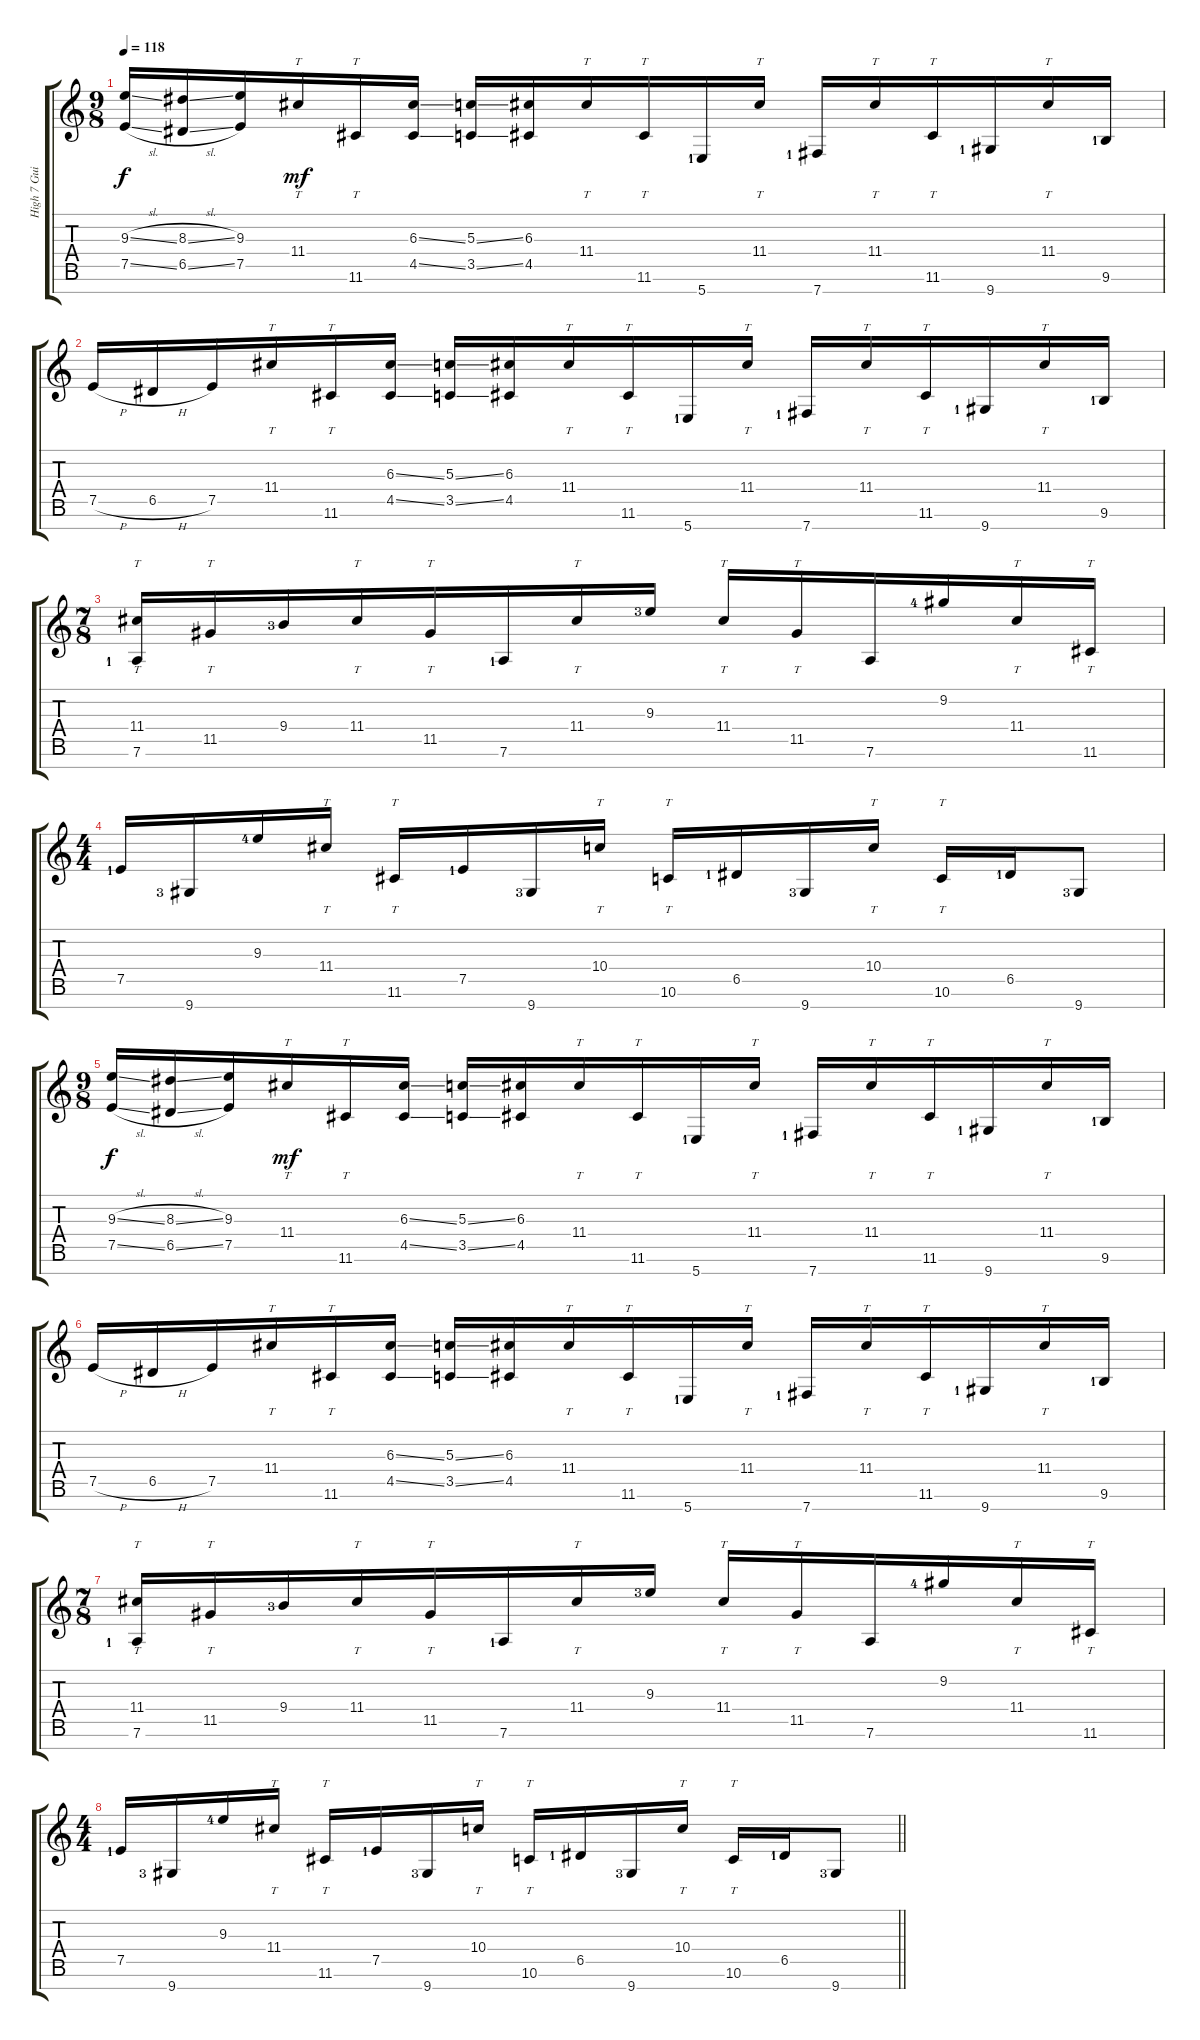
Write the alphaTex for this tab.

\track ("High 7 Guitar #2" "High 7 Gui") {instrument electricguitarjazz}
\staff {score tabs}
\tuning (E4 B3 G3 D3 A2 D2 B1) {hide}
\ts (9 8)
\section ("" "")
\tempo 118
\clef g2
\ks c
(9.3{sl} 7.5{sl}).16{dy f} (8.3{sl} 6.5{sl}).16 (9.3 7.5).16 11.4.16{tt dy mf} 11.6.16{tt} (6.3{ss} 4.5{ss}).16 (5.3{ss} 3.5{ss}).16 (6.3 4.5).16 11.4.16{tt} 11.6.16{tt} 5.7{lf 2}.16 11.4.16{tt} 7.7{lf 2}.16 11.4.16{tt} 11.6.16{tt} 9.7{lf 2}.16 11.4.16{tt} 9.6{lf 2}.16 |
7.5{h}.16 6.5{h}.16 7.5.16 11.4.16{tt} 11.6.16{tt} (6.3{ss} 4.5{ss}).16 (5.3{ss} 3.5{ss}).16 (6.3 4.5).16 11.4.16{tt} 11.6.16{tt} 5.7{lf 2}.16 11.4.16{tt} 7.7{lf 2}.16 11.4.16{tt} 11.6.16{tt} 9.7{lf 2}.16 11.4.16{tt} 9.6{lf 2}.16 |
\ts (7 8)
(11.4 7.6{lf 2}).16{tt} 11.5.16{tt} 9.4{lf 4}.16 11.4.16{tt} 11.5.16{tt} 7.6{lf 2}.16 11.4.16{tt} 9.3{lf 4}.16 11.4.16{tt} 11.5.16{tt} 7.6.16 9.2{lf 5}.16 11.4.16{tt} 11.6.16{tt} |
\ts (4 4)
7.5{lf 2}.16 9.7{lf 4}.16 9.3{lf 5}.16 11.4.16{tt} 11.6.16{tt} 7.5{lf 2}.16 9.7{lf 4}.16 10.4.16{tt} 10.6.16{tt} 6.5{lf 2}.16 9.7{lf 4}.16 10.4.16{tt} 10.6.16{tt} 6.5{lf 2}.16 9.7{lf 4}.8 |
\ts (9 8)
(9.3{sl} 7.5{sl}).16{dy f} (8.3{sl} 6.5{sl}).16 (9.3 7.5).16 11.4.16{tt dy mf} 11.6.16{tt} (6.3{ss} 4.5{ss}).16 (5.3{ss} 3.5{ss}).16 (6.3 4.5).16 11.4.16{tt} 11.6.16{tt} 5.7{lf 2}.16 11.4.16{tt} 7.7{lf 2}.16 11.4.16{tt} 11.6.16{tt} 9.7{lf 2}.16 11.4.16{tt} 9.6{lf 2}.16 |
7.5{h}.16 6.5{h}.16 7.5.16 11.4.16{tt} 11.6.16{tt} (6.3{ss} 4.5{ss}).16 (5.3{ss} 3.5{ss}).16 (6.3 4.5).16 11.4.16{tt} 11.6.16{tt} 5.7{lf 2}.16 11.4.16{tt} 7.7{lf 2}.16 11.4.16{tt} 11.6.16{tt} 9.7{lf 2}.16 11.4.16{tt} 9.6{lf 2}.16 |
\ts (7 8)
(11.4 7.6{lf 2}).16{tt} 11.5.16{tt} 9.4{lf 4}.16 11.4.16{tt} 11.5.16{tt} 7.6{lf 2}.16 11.4.16{tt} 9.3{lf 4}.16 11.4.16{tt} 11.5.16{tt} 7.6.16 9.2{lf 5}.16 11.4.16{tt} 11.6.16{tt} |
\ts (4 4)
\barLineRight lightlight
7.5{lf 2}.16 9.7{lf 4}.16 9.3{lf 5}.16 11.4.16{tt} 11.6.16{tt} 7.5{lf 2}.16 9.7{lf 4}.16 10.4.16{tt} 10.6.16{tt} 6.5{lf 2}.16 9.7{lf 4}.16 10.4.16{tt} 10.6.16{tt} 6.5{lf 2}.16 9.7{lf 4}.8
